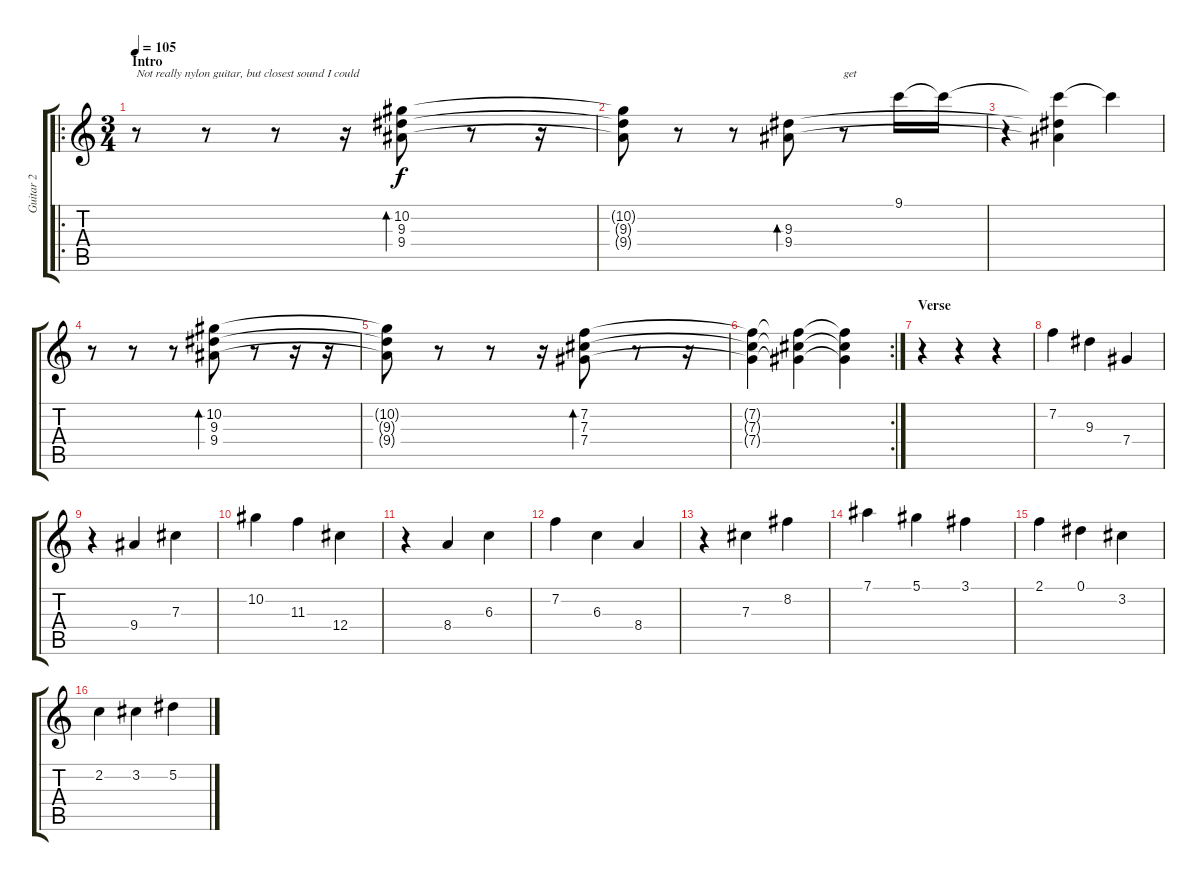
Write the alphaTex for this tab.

\track ("Guitar 2" "Guitar 2") {instrument acousticguitarnylon}
\staff {score tabs}
\tuning (Eb4 Bb3 Gb3 Db3 Ab2 Eb2) {hide}
\ro
\ts (3 4)
\section ("" "Intro")
\tempo 105
\clef g2
\ks c
r.8{txt "Not really nylon guitar, but closest sound I could" dy f instrument acousticguitarnylon} r.8 r.8 r.16 (10.2 9.3 9.4).8{bd 60} r.8 r.16 |
(10.2{t} 9.3{t} 9.4{t}).8 r.8 r.8 (9.3 9.4).8{bd 60} r.8{txt "get"} 9.1.16 9.1{t}.16 |
r.4 (9.1{t} 9.3{t} 9.4{t}).4 9.1{t}.4 |
r.8 r.8 r.8 (10.2 9.3 9.4).8{bd 60} r.8 r.16 r.16 |
(10.2{t} 9.3{t} 9.4{t}).8 r.8 r.8 r.16 (7.2 7.3 7.4).8{bd 60} r.8 r.16 |
\rc 2
(7.2{t} 7.3{t} 7.4{t}).4 (7.2{t} 7.3{t} 7.4{t}).4 (7.2{t} 7.3{t} 7.4{t}).4 |
\section ("" "Verse")
r.4 r.4 r.4 |
7.2.4 9.3.4 7.4.4 |
r.4 9.4.4 7.3.4 |
10.2.4 11.3.4 12.4.4 |
r.4 8.4.4 6.3.4 |
7.2.4 6.3.4 8.4.4 |
r.4 7.3.4 8.2.4 |
7.1.4 5.1.4 3.1.4 |
2.1.4 0.1.4 3.2.4 |
2.2.4 3.2.4 5.2.4
